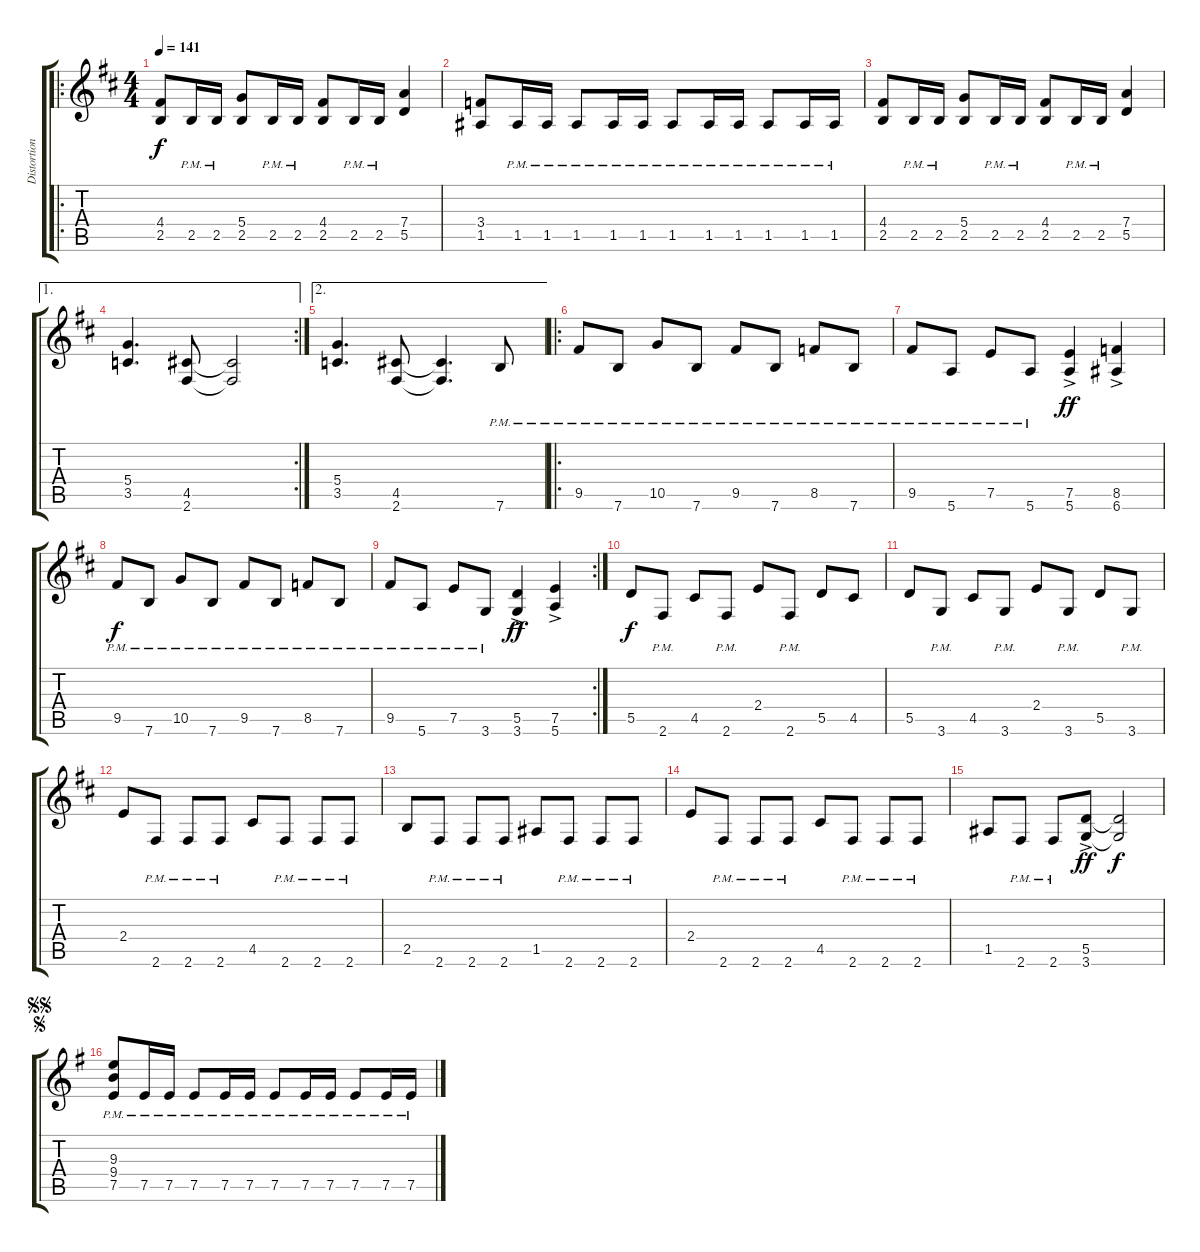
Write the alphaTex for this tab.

\track ("Distortion Gtr" "Distortion") {instrument distortionguitar}
\staff {score tabs}
\tuning (E4 B3 G3 D3 A2 E2) {hide}
\ro
\ts (4 4)
\tempo 141
\clef g2
\ks d
(4.4 2.5).8{dy f instrument distortionguitar} 2.5{pm}.16 2.5{pm}.16 (5.4 2.5).8 2.5{pm}.16 2.5{pm}.16 (4.4 2.5).8 2.5{pm}.16 2.5{pm}.16 (7.4 5.5).4 |
(3.4 1.5).8 1.5{pm}.16 1.5{pm}.16 1.5{pm}.8 1.5{pm}.16 1.5{pm}.16 1.5{pm}.8 1.5{pm}.16 1.5{pm}.16 1.5{pm}.8 1.5{pm}.16 1.5{pm}.16 |
(4.4 2.5).8 2.5{pm}.16 2.5{pm}.16 (5.4 2.5).8 2.5{pm}.16 2.5{pm}.16 (4.4 2.5).8 2.5{pm}.16 2.5{pm}.16 (7.4 5.5).4 |
\ae 1
\rc 2
(5.4 3.5).4{d} (4.5 2.6).8 (4.5{t} 2.6{t}).2 |
\ae 2
(5.4 3.5).4{d} (4.5 2.6).8 (4.5{t} 2.6{t}).4{d} 7.6{pm}.8 |
\ro
9.5{pm}.8 7.6{pm}.8 10.5{pm}.8 7.6{pm}.8 9.5{pm}.8 7.6{pm}.8 8.5{pm}.8 7.6{pm}.8 |
9.5{pm}.8 5.6{pm}.8 7.5{pm}.8 5.6{pm}.8 (7.5{ac} 5.6{ac}).4{dy ff} (8.5{ac} 6.6{ac}).4 |
9.5{pm}.8{dy f} 7.6{pm}.8 10.5{pm}.8 7.6{pm}.8 9.5{pm}.8 7.6{pm}.8 8.5{pm}.8 7.6{pm}.8 |
\rc 2
9.5{pm}.8 5.6{pm}.8 7.5{pm}.8 3.6{pm}.8 (5.5{ac} 3.6{ac}).4{dy ff} (7.5{ac} 5.6{ac}).4 |
5.5.8{dy f} 2.6{pm}.8 4.5.8 2.6{pm}.8 2.4.8 2.6{pm}.8 5.5.8 4.5.8 |
5.5.8 3.6{pm}.8 4.5.8 3.6{pm}.8 2.4.8 3.6{pm}.8 5.5.8 3.6{pm}.8 |
2.4.8 2.6{pm}.8 2.6{pm}.8 2.6{pm}.8 4.5.8 2.6{pm}.8 2.6{pm}.8 2.6{pm}.8 |
2.5.8 2.6{pm}.8 2.6{pm}.8 2.6{pm}.8 1.5.8 2.6{pm}.8 2.6{pm}.8 2.6{pm}.8 |
2.4.8 2.6{pm}.8 2.6{pm}.8 2.6{pm}.8 4.5.8 2.6{pm}.8 2.6{pm}.8 2.6{pm}.8 |
1.5.8 2.6{pm}.8 2.6{pm}.8 (5.5{ac} 3.6{ac}).8{dy ff} (5.5{t} 3.6{t}).2{dy f} |
\jump segno
\jump segnosegno
\ks g
(9.3{pm} 9.4{pm} 7.5{pm}).8 7.5{pm}.16 7.5{pm}.16 7.5{pm}.8 7.5{pm}.16 7.5{pm}.16 7.5{pm}.8 7.5{pm}.16 7.5{pm}.16 7.5{pm}.8 7.5{pm}.16 7.5{pm}.16
